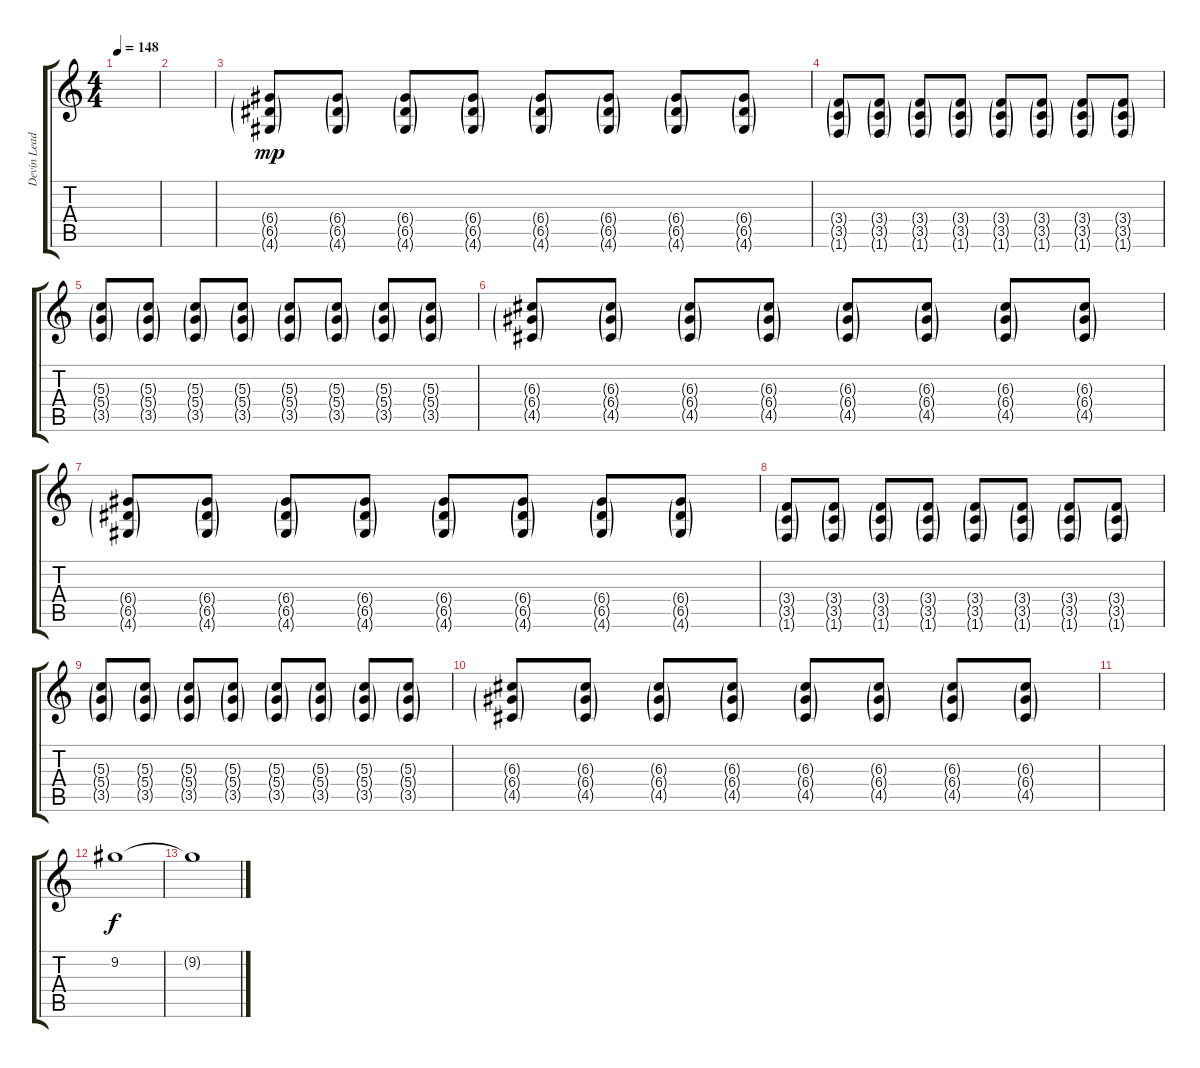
\track ("Devin Lead" "Devin Lead") {instrument distortionguitar}
\staff {score tabs}
\tuning (E4 B3 G3 D3 A2 E2) {hide}
\ts (4 4)
\tempo 148
\clef g2
\ks c
|
|
(6.4{g} 6.5{g} 4.6{g}).8{dy mp} (6.4{g} 6.5{g} 4.6{g}).8 (6.4{g} 6.5{g} 4.6{g}).8 (6.4{g} 6.5{g} 4.6{g}).8 (6.4{g} 6.5{g} 4.6{g}).8 (6.4{g} 6.5{g} 4.6{g}).8 (6.4{g} 6.5{g} 4.6{g}).8 (6.4{g} 6.5{g} 4.6{g}).8 |
(3.4{g} 3.5{g} 1.6{g}).8 (3.4{g} 3.5{g} 1.6{g}).8 (3.4{g} 3.5{g} 1.6{g}).8 (3.4{g} 3.5{g} 1.6{g}).8 (3.4{g} 3.5{g} 1.6{g}).8 (3.4{g} 3.5{g} 1.6{g}).8 (3.4{g} 3.5{g} 1.6{g}).8 (3.4{g} 3.5{g} 1.6{g}).8 |
(5.3{g} 5.4{g} 3.5{g}).8 (5.3{g} 5.4{g} 3.5{g}).8 (5.3{g} 5.4{g} 3.5{g}).8 (5.3{g} 5.4{g} 3.5{g}).8 (5.3{g} 5.4{g} 3.5{g}).8 (5.3{g} 5.4{g} 3.5{g}).8 (5.3{g} 5.4{g} 3.5{g}).8 (5.3{g} 5.4{g} 3.5{g}).8 |
(6.3{g} 6.4{g} 4.5{g}).8 (6.3{g} 6.4{g} 4.5{g}).8 (6.3{g} 6.4{g} 4.5{g}).8 (6.3{g} 6.4{g} 4.5{g}).8 (6.3{g} 6.4{g} 4.5{g}).8 (6.3{g} 6.4{g} 4.5{g}).8 (6.3{g} 6.4{g} 4.5{g}).8 (6.3{g} 6.4{g} 4.5{g}).8 |
(6.4{g} 6.5{g} 4.6{g}).8 (6.4{g} 6.5{g} 4.6{g}).8 (6.4{g} 6.5{g} 4.6{g}).8 (6.4{g} 6.5{g} 4.6{g}).8 (6.4{g} 6.5{g} 4.6{g}).8 (6.4{g} 6.5{g} 4.6{g}).8 (6.4{g} 6.5{g} 4.6{g}).8 (6.4{g} 6.5{g} 4.6{g}).8 |
(3.4{g} 3.5{g} 1.6{g}).8 (3.4{g} 3.5{g} 1.6{g}).8 (3.4{g} 3.5{g} 1.6{g}).8 (3.4{g} 3.5{g} 1.6{g}).8 (3.4{g} 3.5{g} 1.6{g}).8 (3.4{g} 3.5{g} 1.6{g}).8 (3.4{g} 3.5{g} 1.6{g}).8 (3.4{g} 3.5{g} 1.6{g}).8 |
(5.3{g} 5.4{g} 3.5{g}).8 (5.3{g} 5.4{g} 3.5{g}).8 (5.3{g} 5.4{g} 3.5{g}).8 (5.3{g} 5.4{g} 3.5{g}).8 (5.3{g} 5.4{g} 3.5{g}).8 (5.3{g} 5.4{g} 3.5{g}).8 (5.3{g} 5.4{g} 3.5{g}).8 (5.3{g} 5.4{g} 3.5{g}).8 |
(6.3{g} 6.4{g} 4.5{g}).8 (6.3{g} 6.4{g} 4.5{g}).8 (6.3{g} 6.4{g} 4.5{g}).8 (6.3{g} 6.4{g} 4.5{g}).8 (6.3{g} 6.4{g} 4.5{g}).8 (6.3{g} 6.4{g} 4.5{g}).8 (6.3{g} 6.4{g} 4.5{g}).8 (6.3{g} 6.4{g} 4.5{g}).8 |
|
9.2.1{dy f volume 12} |
9.2{t}.1
